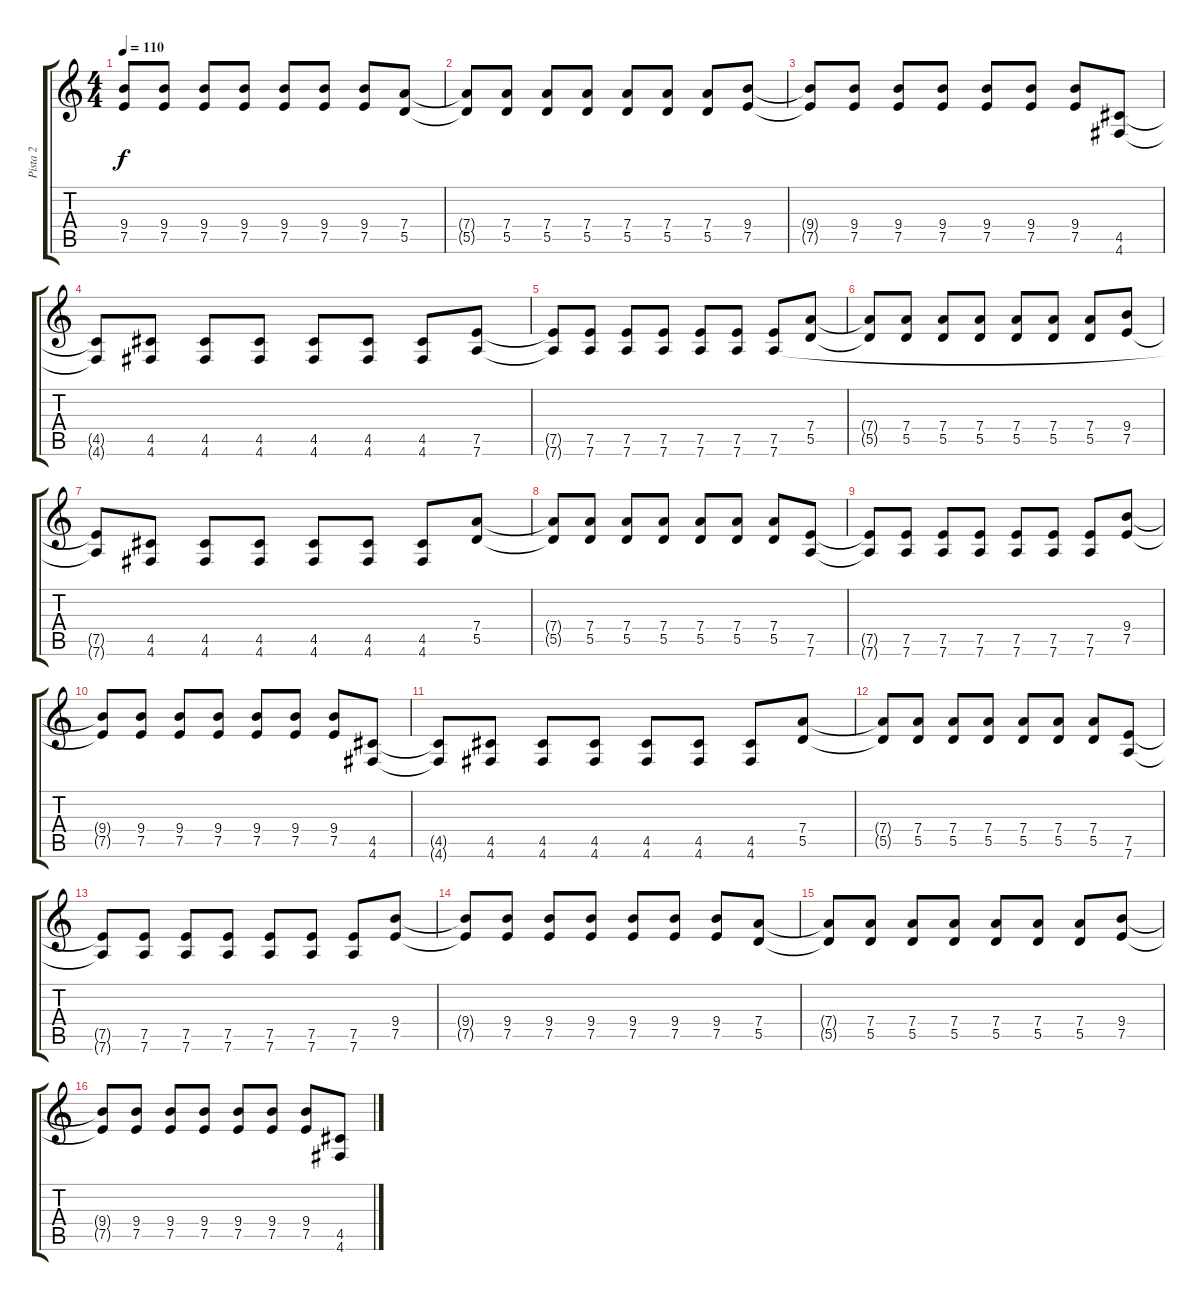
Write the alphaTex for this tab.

\track ("Pista 2" "Pista 2") {instrument overdrivenguitar}
\staff {score tabs}
\tuning (E4 B3 G3 D3 A2 D2) {hide}
\ts (4 4)
\tempo 110
\clef g2
\ks c
(9.4{t} 7.5{t}).8{dy f} (9.4 7.5).8 (9.4 7.5).8 (9.4 7.5).8 (9.4 7.5).8 (9.4 7.5).8 (9.4 7.5).8 (7.4 5.5).8 |
(7.4{t} 5.5{t}).8 (7.4 5.5).8 (7.4 5.5).8 (7.4 5.5).8 (7.4 5.5).8 (7.4 5.5).8 (7.4 5.5).8 (9.4 7.5).8 |
(9.4{t} 7.5{t}).8 (9.4 7.5).8 (9.4 7.5).8 (9.4 7.5).8 (9.4 7.5).8 (9.4 7.5).8 (9.4 7.5).8 (4.5 4.6).8 |
(4.5{t} 4.6{t}).8 (4.5 4.6).8 (4.5 4.6).8 (4.5 4.6).8 (4.5 4.6).8 (4.5 4.6).8 (4.5 4.6).8 (7.5 7.6).8 |
(7.5{t} 7.6{t}).8 (7.5 7.6).8 (7.5 7.6).8 (7.5 7.6).8 (7.5 7.6).8 (7.5 7.6).8 (7.5 7.6).8 (7.4 5.5).8 |
(7.4{t} 5.5{t}).8 (7.4 5.5).8 (7.4 5.5).8 (7.4 5.5).8 (7.4 5.5).8 (7.4 5.5).8 (7.4 5.5).8 (9.4 7.5).8 |
(7.5{t} 7.6{t}).8 (4.5 4.6).8 (4.5 4.6).8 (4.5 4.6).8 (4.5 4.6).8 (4.5 4.6).8 (4.5 4.6).8 (7.4 5.5).8 |
(7.4{t} 5.5{t}).8 (7.4 5.5).8 (7.4 5.5).8 (7.4 5.5).8 (7.4 5.5).8 (7.4 5.5).8 (7.4 5.5).8 (7.5 7.6).8 |
(7.5{t} 7.6{t}).8 (7.5 7.6).8 (7.5 7.6).8 (7.5 7.6).8 (7.5 7.6).8 (7.5 7.6).8 (7.5 7.6).8 (9.4 7.5).8 |
(9.4{t} 7.5{t}).8 (9.4 7.5).8 (9.4 7.5).8 (9.4 7.5).8 (9.4 7.5).8 (9.4 7.5).8 (9.4 7.5).8 (4.5 4.6).8 |
(4.5{t} 4.6{t}).8 (4.5 4.6).8 (4.5 4.6).8 (4.5 4.6).8 (4.5 4.6).8 (4.5 4.6).8 (4.5 4.6).8 (7.4 5.5).8 |
(7.4{t} 5.5{t}).8 (7.4 5.5).8 (7.4 5.5).8 (7.4 5.5).8 (7.4 5.5).8 (7.4 5.5).8 (7.4 5.5).8 (7.5 7.6).8 |
(7.5{t} 7.6{t}).8 (7.5 7.6).8 (7.5 7.6).8 (7.5 7.6).8 (7.5 7.6).8 (7.5 7.6).8 (7.5 7.6).8 (9.4 7.5).8 |
(9.4{t} 7.5{t}).8 (9.4 7.5).8 (9.4 7.5).8 (9.4 7.5).8 (9.4 7.5).8 (9.4 7.5).8 (9.4 7.5).8 (7.4 5.5).8 |
(7.4{t} 5.5{t}).8 (7.4 5.5).8 (7.4 5.5).8 (7.4 5.5).8 (7.4 5.5).8 (7.4 5.5).8 (7.4 5.5).8 (9.4 7.5).8 |
(9.4{t} 7.5{t}).8 (9.4 7.5).8 (9.4 7.5).8 (9.4 7.5).8 (9.4 7.5).8 (9.4 7.5).8 (9.4 7.5).8 (4.5 4.6).8
